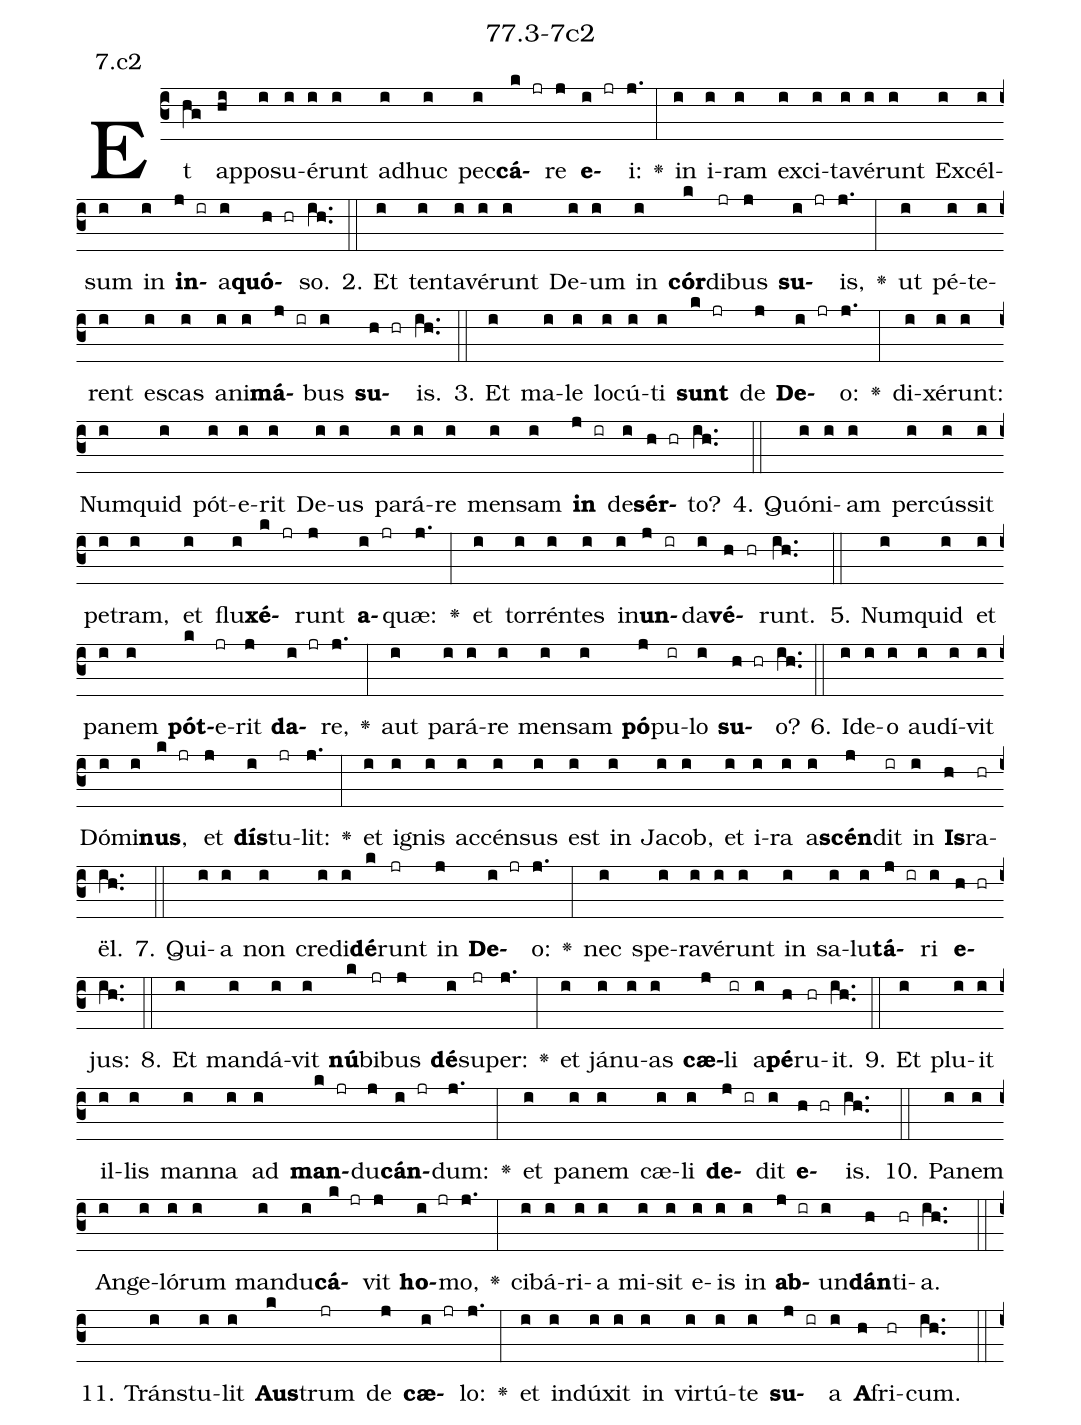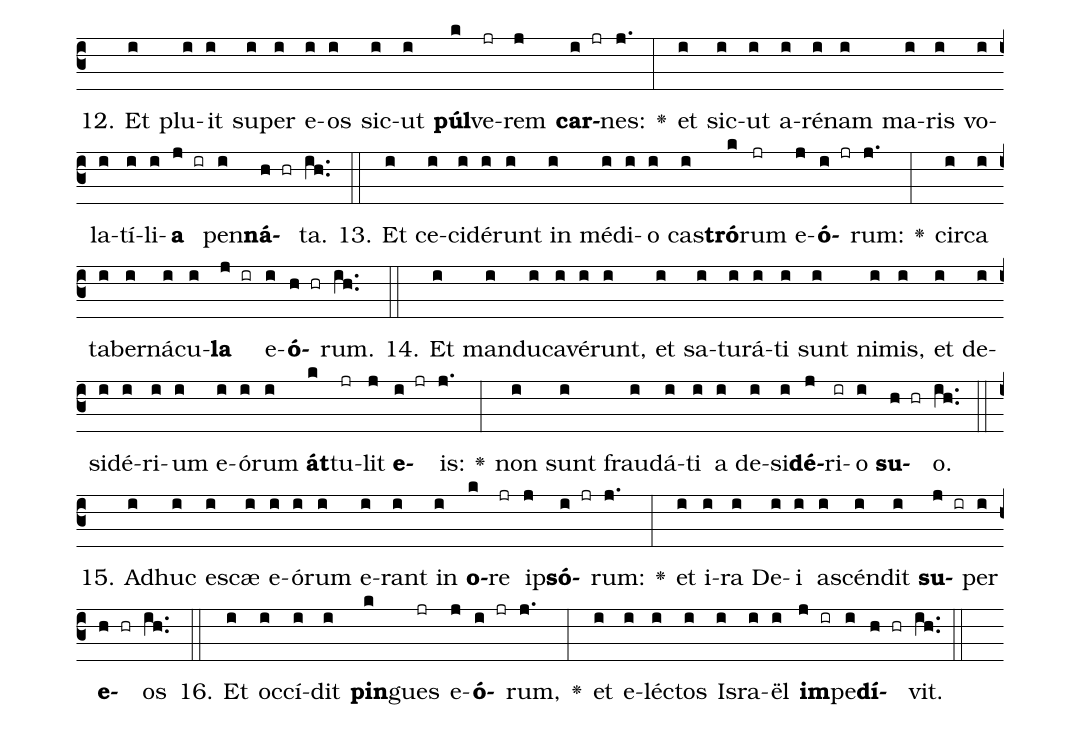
name: 77.3-7c2;
annotation: 7.c2;
%%
(c3)Et(hg) ap(hi)po(i)su(i)é(i)runt(i) ad(i)huc(i) pec(i)<b>cá</b>(k jr)re(j) <b>e</b>(i jr)i:(j.) <v>\greheightstar</v>(:) in(i) i(i)ram(i) ex(i)ci(i)ta(i)vé(i)runt(i) Ex(i)cél(i)sum(i) in(i) <b>in</b>(j ir)a(i)<b>quó</b>(h hr)so.(ih..) (::)
2. Et(i) ten(i)ta(i)vé(i)runt(i) De(i)um(i) in(i) <b>cór</b>(k)di(jr)bus(j) <b>su</b>(i jr)is,(j.) <v>\greheightstar</v>(:) ut(i) pé(i)te(i)rent(i) es(i)cas(i) a(i)ni(i)<b>má</b>(j ir)bus(i) <b>su</b>(h hr)is.(ih..) (::)
3. Et(i) ma(i)le(i) lo(i)cú(i)ti(i) <b>sunt</b>(k jr) de(j) <b>De</b>(i jr)o:(j.) <v>\greheightstar</v>(:) di(i)xé(i)runt:(i) Num(i)quid(i) pót(i)e(i)rit(i) De(i)us(i) pa(i)rá(i)re(i) men(i)sam(i) <b>in</b>(j ir) de(i)<b>sér</b>(h hr)to?(ih..) (::)
4. Quón(i)i(i)am(i) per(i)cús(i)sit(i) pe(i)tram,(i) et(i) flu(i)<b>xé</b>(k jr)runt(j) <b>a</b>(i jr)quæ:(j.) <v>\greheightstar</v>(:) et(i) tor(i)rén(i)tes(i) in(i)<b>un</b>(j ir)da(i)<b>vé</b>(h hr)runt.(ih..) (::)
5. Num(i)quid(i) et(i) pa(i)nem(i) <b>pót</b>(k)e(jr)rit(j) <b>da</b>(i jr)re,(j.) <v>\greheightstar</v>(:) aut(i) pa(i)rá(i)re(i) men(i)sam(i) <b>pó</b>(j)pu(ir)lo(i) <b>su</b>(h hr)o?(ih..) (::)
6. Id(i)e(i)o(i) au(i)dí(i)vit(i) Dó(i)mi(i)<b>nus</b>,(k jr) et(j) <b>dís</b>(i)tu(jr)lit:(j.) <v>\greheightstar</v>(:) et(i) i(i)gnis(i) ac(i)cén(i)sus(i) est(i) in(i) Ja(i)cob,(i) et(i) i(i)ra(i) a(i)<b>scén</b>(j)dit(ir) in(i) <b>Is</b>(h)ra(hr)ël.(ih..) (::)
7. Qui(i)a(i) non(i) cre(i)di(i)<b>dé</b>(k)runt(jr) in(j) <b>De</b>(i jr)o:(j.) <v>\greheightstar</v>(:) nec(i) spe(i)ra(i)vé(i)runt(i) in(i) sa(i)lu(i)<b>tá</b>(j ir)ri(i) <b>e</b>(h hr)jus:(ih..) (::)
8. Et(i) man(i)dá(i)vit(i) <b>nú</b>(k)bi(jr)bus(j) <b>dé</b>(i)su(jr)per:(j.) <v>\greheightstar</v>(:) et(i) já(i)nu(i)as(i) <b>cæ</b>(j)li(ir) a(i)<b>pé</b>(h)ru(hr)it.(ih..) (::)
9. Et(i) plu(i)it(i) il(i)lis(i) man(i)na(i) ad(i) <b>man</b>(k jr)du(j)<b>cán</b>(i jr)dum:(j.) <v>\greheightstar</v>(:) et(i) pa(i)nem(i) cæ(i)li(i) <b>de</b>(j ir)dit(i) <b>e</b>(h hr)is.(ih..) (::)
10. Pa(i)nem(i) An(i)ge(i)ló(i)rum(i) man(i)du(i)<b>cá</b>(k jr)vit(j) <b>ho</b>(i jr)mo,(j.) <v>\greheightstar</v>(:) ci(i)bá(i)ri(i)a(i) mi(i)sit(i) e(i)is(i) in(i) <b>ab</b>(j ir)un(i)<b>dán</b>(h)ti(hr)a.(ih..) (::)
11. Tráns(i)tu(i)lit(i) <b>Aus</b>(k)trum(jr) de(j) <b>cæ</b>(i jr)lo:(j.) <v>\greheightstar</v>(:) et(i) in(i)dú(i)xit(i) in(i) vir(i)tú(i)te(i) <b>su</b>(j ir)a(i) <b>A</b>(h)fri(hr)cum.(ih..) (::)
12. Et(i) plu(i)it(i) su(i)per(i) e(i)os(i) sic(i)ut(i) <b>púl</b>(k)ve(jr)rem(j) <b>car</b>(i jr)nes:(j.) <v>\greheightstar</v>(:) et(i) sic(i)ut(i) a(i)ré(i)nam(i) ma(i)ris(i) vo(i)la(i)tí(i)li(i)<b>a</b>(j ir) pen(i)<b>ná</b>(h hr)ta.(ih..) (::)
13. Et(i) ce(i)ci(i)dé(i)runt(i) in(i) mé(i)di(i)o(i) cas(i)<b>tró</b>(k)rum(jr) e(j)<b>ó</b>(i jr)rum:(j.) <v>\greheightstar</v>(:) cir(i)ca(i) ta(i)ber(i)ná(i)cu(i)<b>la</b>(j ir) e(i)<b>ó</b>(h hr)rum.(ih..) (::)
14. Et(i) man(i)du(i)ca(i)vé(i)runt,(i) et(i) sa(i)tu(i)rá(i)ti(i) sunt(i) ni(i)mis,(i) et(i) de(i)si(i)dé(i)ri(i)um(i) e(i)ó(i)rum(i) <b>át</b>(k)tu(jr)lit(j) <b>e</b>(i jr)is:(j.) <v>\greheightstar</v>(:) non(i) sunt(i) frau(i)dá(i)ti(i) a(i) de(i)si(i)<b>dé</b>(j)ri(ir)o(i) <b>su</b>(h hr)o.(ih..) (::)
15. Ad(i)huc(i) e(i)scæ(i) e(i)ó(i)rum(i) e(i)rant(i) in(i) <b>o</b>(k)re(jr) ip(j)<b>só</b>(i jr)rum:(j.) <v>\greheightstar</v>(:) et(i) i(i)ra(i) De(i)i(i) a(i)scén(i)dit(i) <b>su</b>(j ir)per(i) <b>e</b>(h hr)os(ih..) (::)
16. Et(i) oc(i)cí(i)dit(i) <b>pin</b>(k)gues(jr) e(j)<b>ó</b>(i jr)rum,(j.) <v>\greheightstar</v>(:) et(i) e(i)léc(i)tos(i) Is(i)ra(i)ël(i) <b>im</b>(j ir)pe(i)<b>dí</b>(h hr)vit.(ih..) (::)
